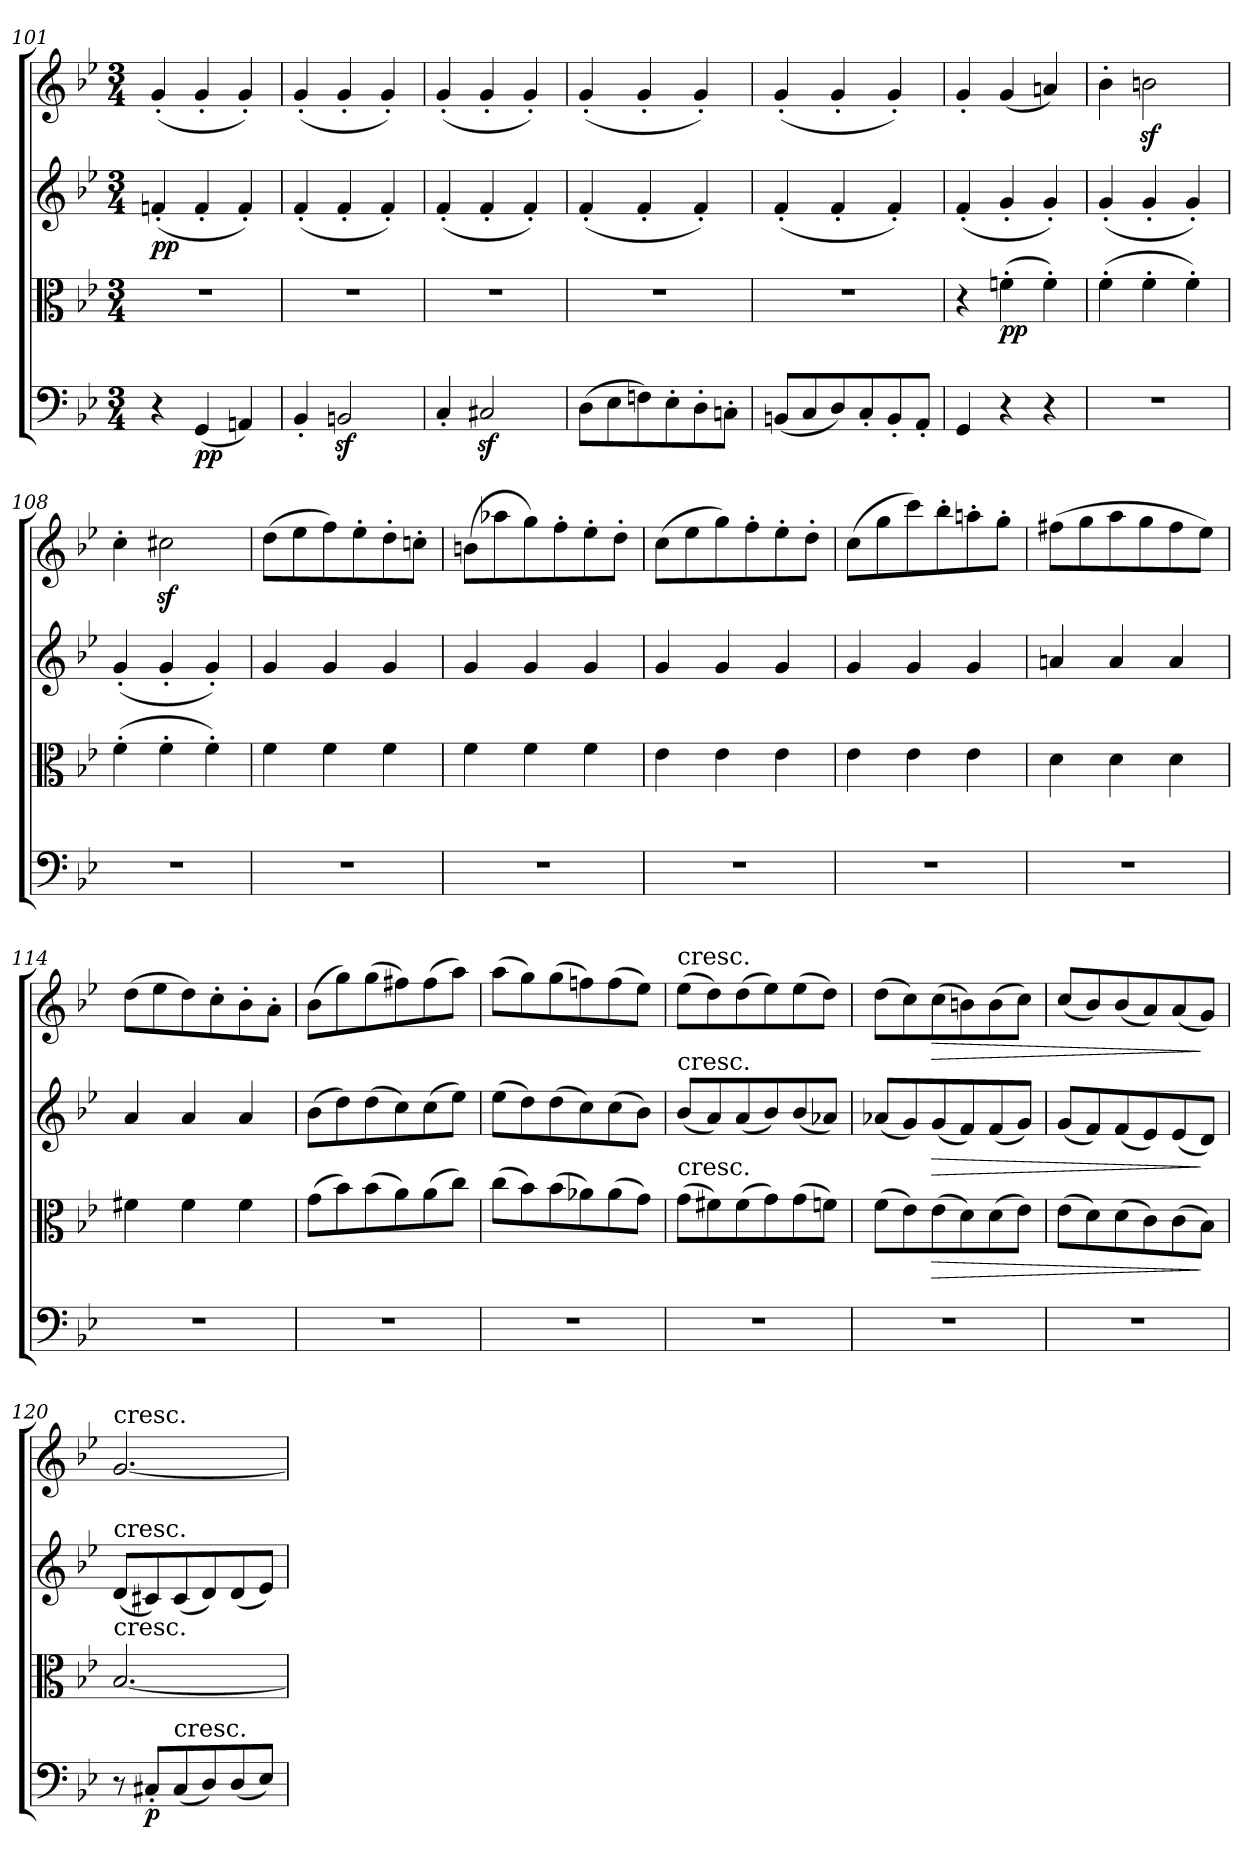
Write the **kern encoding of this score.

**kern	**dynam	**kern	**dynam	**kern	**dynam	**kern	**dynam
*part4	*part4	*part3	*part3	*part2	*part2	*part1	*part1
*staff4	*staff4	*staff3	*staff3	*staff2	*staff2	*staff1	*staff1
*clefF4	*	*clefC3	*	*clefG2	*	*clefG2	*
*k[b-e-]	*	*k[b-e-]	*	*k[b-e-]	*	*k[b-e-]	*
*B-:	*	*B-:	*	*B-:	*	*B-:	*
*M3/4	*	*M3/4	*	*M3/4	*	*M3/4	*
=101	=101	=101	=101	=101	=101	=101	=101
4r	.	2.r	.	(4fn'/	pp	(4g'/	.
(4GG/	pp	.	.	4f'/	.	4g'/	.
4AAn/)	.	.	.	4f'/)	.	4g'/)	.
=102	=102	=102	=102	=102	=102	=102	=102
4BB-'/	.	2.r	.	(4f'/	.	(4g'/	.
2BBnz/	.	.	.	4f'/	.	4g'/	.
.	.	.	.	4f'/)	.	4g'/)	.
=103	=103	=103	=103	=103	=103	=103	=103
4C'/	.	2.r	.	(4f'/	.	(4g'/	.
2C#Xz/	.	.	.	4f'/	.	4g'/	.
.	.	.	.	4f'/)	.	4g'/)	.
=104	=104	=104	=104	=104	=104	=104	=104
(8D\L	.	2.r	.	(4f'/	.	(4g'/	.
8E-\	.	.	.	.	.	.	.
8Fn\)	.	.	.	4f'/	.	4g'/	.
8E-'\	.	.	.	.	.	.	.
8D'\	.	.	.	4f'/)	.	4g'/)	.
8Cn'\J	.	.	.	.	.	.	.
=105	=105	=105	=105	=105	=105	=105	=105
(8BBn/L	.	2.r	.	(4f'/	.	(4g'/	.
8C/	.	.	.	.	.	.	.
8D/)	.	.	.	4f'/	.	4g'/	.
8C'/	.	.	.	.	.	.	.
8BB'/	.	.	.	4f'/)	.	4g'/)	.
8AA'/J	.	.	.	.	.	.	.
=106	=106	=106	=106	=106	=106	=106	=106
4GG/	.	4r	.	(4f'/	.	4g'/	.
4r	.	(4fn'\	pp	4g'/	.	(4g/	.
4r	.	4f'\)	.	4g'/)	.	4an/)	.
=107	=107	=107	=107	=107	=107	=107	=107
2.r	.	(4f'\	.	(4g'/	.	4b-'\	.
.	.	4f'\	.	4g'/	.	2bnz\	.
.	.	4f'\)	.	4g'/)	.	.	.
=108	=108	=108	=108	=108	=108	=108	=108
2.r	.	(4f'\	.	(4g'/	.	4cc'\	.
.	.	4f'\	.	4g'/	.	2cc#Xz\	.
.	.	4f'\)	.	4g'/)	.	.	.
=109	=109	=109	=109	=109	=109	=109	=109
2.r	.	4f\	.	4g/	.	(8dd\L	.
.	.	.	.	.	.	8ee-\	.
.	.	4f\	.	4g/	.	8ff\)	.
.	.	.	.	.	.	8ee-'\	.
.	.	4f\	.	4g/	.	8dd'\	.
.	.	.	.	.	.	8ccn'\J	.
=110	=110	=110	=110	=110	=110	=110	=110
2.r	.	4f\	.	4g/	.	(8bn\L	.
.	.	.	.	.	.	8aa-X\	.
.	.	4f\	.	4g/	.	8gg\)	.
.	.	.	.	.	.	8ff'\	.
.	.	4f\	.	4g/	.	8ee-'\	.
.	.	.	.	.	.	8dd'\J	.
=111	=111	=111	=111	=111	=111	=111	=111
2.r	.	4e-\	.	4g/	.	(8cc\L	.
.	.	.	.	.	.	8ee-\	.
.	.	4e-\	.	4g/	.	8gg\)	.
.	.	.	.	.	.	8ff'\	.
.	.	4e-\	.	4g/	.	8ee-'\	.
.	.	.	.	.	.	8dd'\J	.
=112	=112	=112	=112	=112	=112	=112	=112
2.r	.	4e-\	.	4g/	.	(8cc\L	.
.	.	.	.	.	.	8gg\	.
.	.	4e-\	.	4g/	.	8ccc\)	.
.	.	.	.	.	.	8bb-'\	.
.	.	4e-\	.	4g/	.	8aan'\	.
.	.	.	.	.	.	8gg'\J	.
=113	=113	=113	=113	=113	=113	=113	=113
2.r	.	4d\	.	4an/	.	(8ff#X\L	.
.	.	.	.	.	.	8gg\	.
.	.	4d\	.	4a/	.	8aa\	.
.	.	.	.	.	.	8gg\	.
.	.	4d\	.	4a/	.	8ff#\	.
.	.	.	.	.	.	8ee-\J)	.
=114	=114	=114	=114	=114	=114	=114	=114
2.r	.	4f#X\	.	4a/	.	(8dd\L	.
.	.	.	.	.	.	8ee-\	.
.	.	4f#\	.	4a/	.	8dd\)	.
.	.	.	.	.	.	8cc'\	.
.	.	4f#\	.	4a/	.	8b-'\	.
.	.	.	.	.	.	8a'\J	.
=115	=115	=115	=115	=115	=115	=115	=115
2.r	.	(8g\L	.	(8b-\L	.	(8b-\L	.
.	.	8b-\)	.	8dd\)	.	8gg\)	.
.	.	(8b-\	.	(8dd\	.	(8gg\	.
.	.	8a\)	.	8cc\)	.	8ff#X\)	.
.	.	(8a\	.	(8cc\	.	(8ff#\	.
.	.	8cc\J)	.	8ee-\J)	.	8aa\J)	.
=116	=116	=116	=116	=116	=116	=116	=116
2.r	.	(8cc\L	.	(8ee-\L	.	(8aa\L	.
.	.	8b-\)	.	8dd\)	.	8gg\)	.
.	.	(8b-\	.	(8dd\	.	(8gg\	.
.	.	8a-X\)	.	8cc\)	.	8ffn\)	.
.	.	(8a-\	.	(8cc\	.	(8ff\	.
.	.	8g\J)	.	8b-\J)	.	8ee-\J)	.
=117	=117	=117	=117	=117	=117	=117	=117
!	!	!	!	!	!	!LO:TX:t=cresc.	!
!	!	!	!	!LO:TX:t=cresc.	!	!	!
!	!	!LO:TX:t=cresc.	!	!	!	!	!
2.r	.	(8g\L	.	(8b-/L	.	(8ee-\L	.
.	.	8f#X\)	.	8a/)	.	8dd\)	.
.	.	(8f#\	.	(8a/	.	(8dd\	.
.	.	8g\)	.	8b-/)	.	8ee-\)	.
.	.	(8g\	.	(8b-/	.	(8ee-\	.
.	.	8fn\J)	.	8a-X/J)	.	8dd\J)	.
=118	=118	=118	=118	=118	=118	=118	=118
2.r	.	(8f\L	.	(8a-X/L	.	(8dd\L	.
.	.	8e-\)	.	8g/)	.	8cc\)	.
!	!	!	!LO:HP:b	!	!LO:HP:b	!	!LO:HP:b
.	.	(8e-\	>	(8g/	>	(8cc\	>
.	.	8d\)	.	8f/)	.	8bn\)	.
.	.	(8d\	.	(8f/	.	(8b\	.
.	.	8e-\J)	.	8g/J)	.	8cc\J)	.
=119	=119	=119	=119	=119	=119	=119	=119
2.r	.	(8e-\L	.	(8g/L	.	(8cc/L	.
.	.	8d\)	.	8f/)	.	8b-/)	.
.	.	(8d\	.	(8f/	.	(8b-/	.
.	.	8c\)	.	8e-/)	.	8a/)	.
.	.	(8c\	.	(8e-/	.	(8a/	.
.	.	8B-\J)	]	8d/J)	]	8g/J)	]
=120	=120	=120	=120	=120	=120	=120	=120
!	!	!	!	!	!	!LO:TX:t=cresc.	!
!	!	!	!	!LO:TX:t=cresc.	!	!	!
!	!	!LO:TX:t=cresc.	!	!	!	!	!
8r	.	[2.B-/	.	(8d/L	.	[2.g/	.
8C#X'/L	p	.	.	8c#X/)	.	.	.
!LO:TX:t=cresc.	!	!	!	!	!	!	!
(8C#/	.	.	.	(8c#/	.	.	.
8D/)	.	.	.	8d/)	.	.	.
(8D/	.	.	.	(8d/	.	.	.
8E-/J)	.	.	.	8e-/J)	.	.	.
=	=	=	=	=	=	=	=
*-	*-	*-	*-	*-	*-	*-	*-
